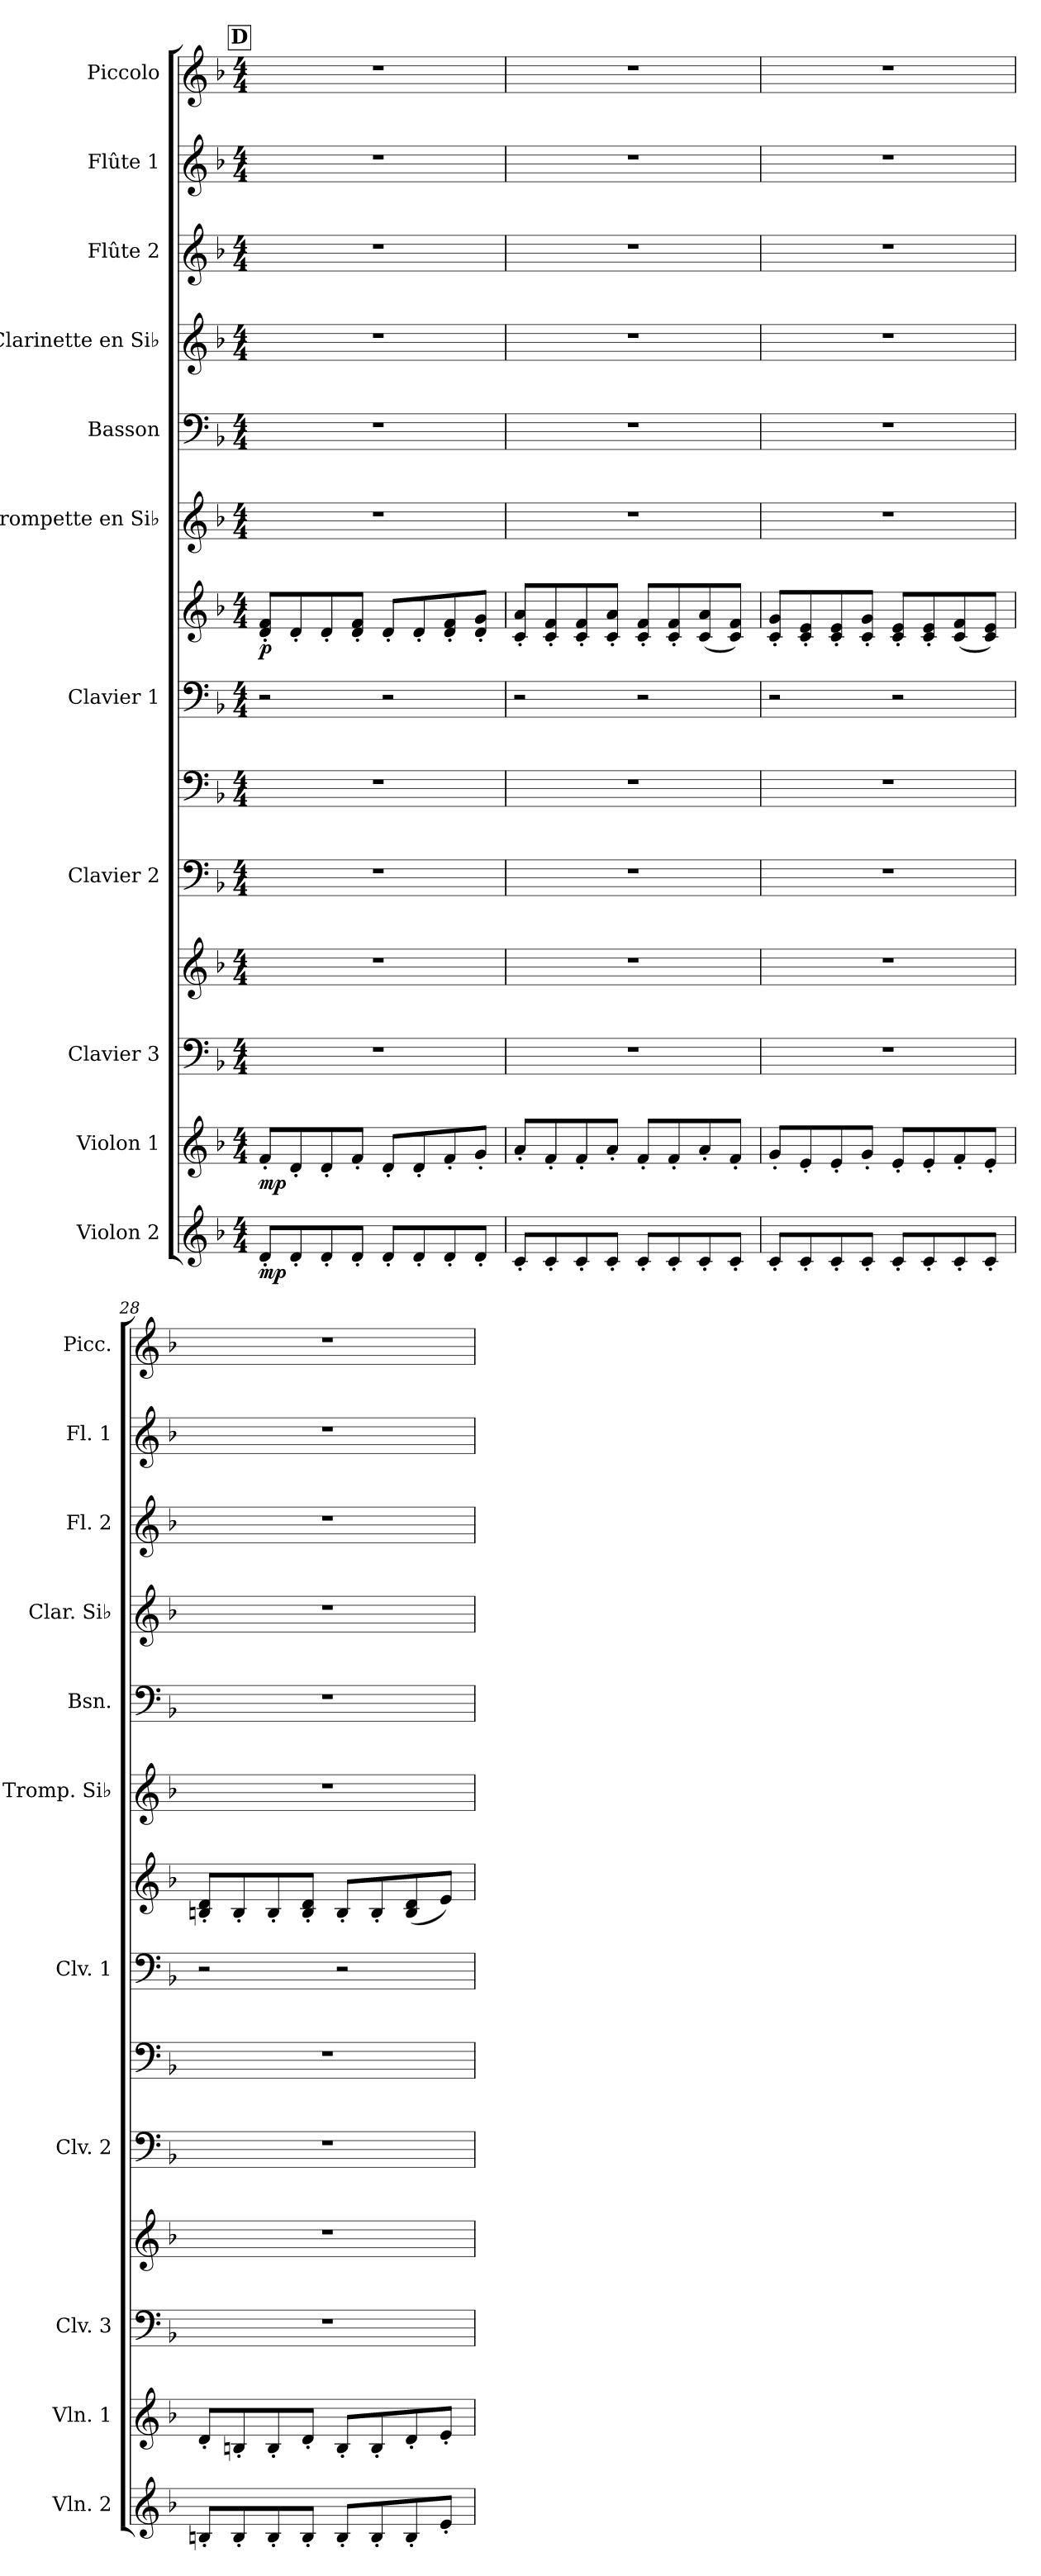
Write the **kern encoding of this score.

**kern	**dynam	**kern	**dynam	**kern	**kern	**kern	**kern	**kern	**kern	**dynam	**kern	**kern	**kern	**kern	**kern	**kern
*part11	*part11	*part10	*part10	*part9	*part9	*part8	*part8	*part7	*part7	*part7	*part6	*part5	*part4	*part3	*part2	*part1
*staff14	*staff14	*staff13	*staff13	*staff12	*staff11	*staff10	*staff9	*staff8	*staff7	*staff7/8	*staff6	*staff5	*staff4	*staff3	*staff2	*staff1
*I"Violon 2	*	*I"Violon 1	*	*I"Clavier 3	*	*I"Clavier 2	*	*I"Clavier 1	*	*	*I"Trompette en Si♭	*I"Basson	*I"Clarinette en Si♭	*I"Flûte 2	*I"Flûte 1	*I"Piccolo
*I'Vln. 2	*	*I'Vln. 1	*	*I'Clv. 3	*	*I'Clv. 2	*	*I'Clv. 1	*	*	*I'Tromp. Si♭	*I'Bsn.	*I'Clar. Si♭	*I'Fl. 2	*I'Fl. 1	*I'Picc.
*clefG2	*	*clefG2	*	*clefF4	*clefG2	*clefF4	*clefF4	*clefF4	*clefG2	*	*clefG2	*clefF4	*clefG2	*clefG2	*clefG2	*clefG2
*	*	*	*	*	*	*	*	*	*	*	*ITrd1c2	*	*ITrd1c2	*	*	*ITrd-7c-12
*k[b-]	*	*k[b-]	*	*k[b-]	*k[b-]	*k[b-]	*k[b-]	*k[b-]	*k[b-]	*	*k[b-e-a-]	*k[b-]	*k[b-e-a-]	*k[b-]	*k[b-]	*k[b-]
*M4/4	*	*M4/4	*	*M4/4	*M4/4	*M4/4	*M4/4	*M4/4	*M4/4	*	*M4/4	*M4/4	*M4/4	*M4/4	*M4/4	*M4/4
!!LO:REH:place=s1:a:B:fs=14:t=D
=25	=25	=25	=25	=25	=25	=25	=25	=25	=25	=25	=25	=25	=25	=25	=25	=25
!	!LO:DY:b	!	!LO:DY:b	!	!	!	!	!	!	!LO:DY:b	!	!	!	!	!	!
8d'/L	mp	8f'/L	mp	1r	1r	1r	1r	2r	8d/' 8f/'L	p	1r	1r	1r	1r	1r	1r
8d'/	.	8d'/	.	.	.	.	.	.	8d'/	.	.	.	.	.	.	.
8d'/	.	8d'/	.	.	.	.	.	.	8d'/	.	.	.	.	.	.	.
8d'/J	.	8f'/J	.	.	.	.	.	.	8d/' 8f/'J	.	.	.	.	.	.	.
8d'/L	.	8d'/L	.	.	.	.	.	2r	8d'/L	.	.	.	.	.	.	.
8d'/	.	8d'/	.	.	.	.	.	.	8d'/	.	.	.	.	.	.	.
8d'/	.	8f'/	.	.	.	.	.	.	8d/' 8f/'	.	.	.	.	.	.	.
8d'/J	.	8g'/J	.	.	.	.	.	.	8d/' 8g/'J	.	.	.	.	.	.	.
=26	=26	=26	=26	=26	=26	=26	=26	=26	=26	=26	=26	=26	=26	=26	=26	=26
8c'/L	.	8a'/L	.	1r	1r	1r	1r	2r	8c/' 8a/'L	.	1r	1r	1r	1r	1r	1r
8c'/	.	8f'/	.	.	.	.	.	.	8c/' 8f/'	.	.	.	.	.	.	.
8c'/	.	8f'/	.	.	.	.	.	.	8c/' 8f/'	.	.	.	.	.	.	.
8c'/J	.	8a'/J	.	.	.	.	.	.	8c/' 8a/'J	.	.	.	.	.	.	.
8c'/L	.	8f'/L	.	.	.	.	.	2r	8c/' 8f/'L	.	.	.	.	.	.	.
8c'/	.	8f'/	.	.	.	.	.	.	8c/' 8f/'	.	.	.	.	.	.	.
8c'/	.	8a'/	.	.	.	.	.	.	(>8c/ 8a/	.	.	.	.	.	.	.
8c'/J	.	8f'/J	.	.	.	.	.	.	8c/ 8f/J)	.	.	.	.	.	.	.
=27	=27	=27	=27	=27	=27	=27	=27	=27	=27	=27	=27	=27	=27	=27	=27	=27
8c'/L	.	8g'/L	.	1r	1r	1r	1r	2r	8c/' 8g/'L	.	1r	1r	1r	1r	1r	1r
8c'/	.	8e'/	.	.	.	.	.	.	8c/' 8e/'	.	.	.	.	.	.	.
8c'/	.	8e'/	.	.	.	.	.	.	8c/' 8e/'	.	.	.	.	.	.	.
8c'/J	.	8g'/J	.	.	.	.	.	.	8c/' 8g/'J	.	.	.	.	.	.	.
8c'/L	.	8e'/L	.	.	.	.	.	2r	8c/' 8e/'L	.	.	.	.	.	.	.
8c'/	.	8e'/	.	.	.	.	.	.	8c/' 8e/'	.	.	.	.	.	.	.
8c'/	.	8f'/	.	.	.	.	.	.	(>8c/ 8f/	.	.	.	.	.	.	.
8c'/J	.	8e'/J	.	.	.	.	.	.	8c/ 8e/J)	.	.	.	.	.	.	.
=28	=28	=28	=28	=28	=28	=28	=28	=28	=28	=28	=28	=28	=28	=28	=28	=28
8Bn'/L	.	8d'/L	.	1r	1r	1r	1r	2r	8Bn/' 8d/'L	.	1r	1r	1r	1r	1r	1r
8B'/	.	8Bn'/	.	.	.	.	.	.	8B'/	.	.	.	.	.	.	.
8B'/	.	8B'/	.	.	.	.	.	.	8B'/	.	.	.	.	.	.	.
8B'/J	.	8d'/J	.	.	.	.	.	.	8B/' 8d/'J	.	.	.	.	.	.	.
8B'/L	.	8B'/L	.	.	.	.	.	2r	8B'/L	.	.	.	.	.	.	.
8B'/	.	8B'/	.	.	.	.	.	.	8B'/	.	.	.	.	.	.	.
8B'/	.	8d'/	.	.	.	.	.	.	(>8B/ 8d/	.	.	.	.	.	.	.
8e'/J	.	8e'/J	.	.	.	.	.	.	8e/J)	.	.	.	.	.	.	.
=	=	=	=	=	=	=	=	=	=	=	=	=	=	=	=	=
*-	*-	*-	*-	*-	*-	*-	*-	*-	*-	*-	*-	*-	*-	*-	*-	*-
